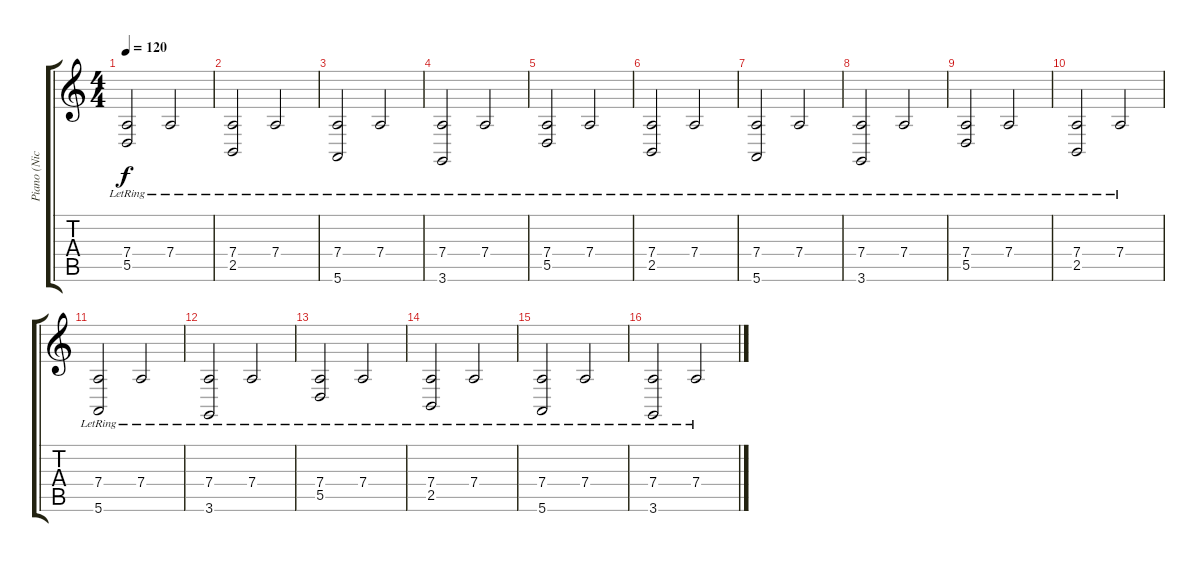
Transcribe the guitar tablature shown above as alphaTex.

\track ("Piano (Nic The Berarss Window Clear)" "Piano (Nic") {instrument acousticgrandpiano}
\staff {score tabs}
\tuning (E4 B3 G3 D3 A2 E2) {hide}
\ts (4 4)
\tempo 120
\clef g2
\ks c
(7.4{lr} 5.5{lr}).2{dy f instrument acousticgrandpiano} 7.4{lr}.2 |
(7.4{lr} 2.5).2 7.4{lr}.2 |
(7.4{lr} 5.6).2 7.4{lr}.2 |
(7.4{lr} 3.6{lr}).2 7.4{lr}.2 |
(7.4{lr} 5.5{lr}).2 7.4{lr}.2 |
(7.4{lr} 2.5).2 7.4{lr}.2 |
(7.4{lr} 5.6).2 7.4{lr}.2 |
(7.4{lr} 3.6{lr}).2 7.4{lr}.2 |
(7.4{lr} 5.5{lr}).2 7.4{lr}.2 |
(7.4{lr} 2.5).2 7.4{lr}.2 |
(7.4{lr} 5.6).2 7.4{lr}.2 |
(7.4{lr} 3.6{lr}).2 7.4{lr}.2 |
(7.4{lr} 5.5{lr}).2 7.4{lr}.2 |
(7.4{lr} 2.5).2 7.4{lr}.2 |
(7.4{lr} 5.6).2 7.4{lr}.2 |
(7.4{lr} 3.6{lr}).2 7.4{lr}.2
